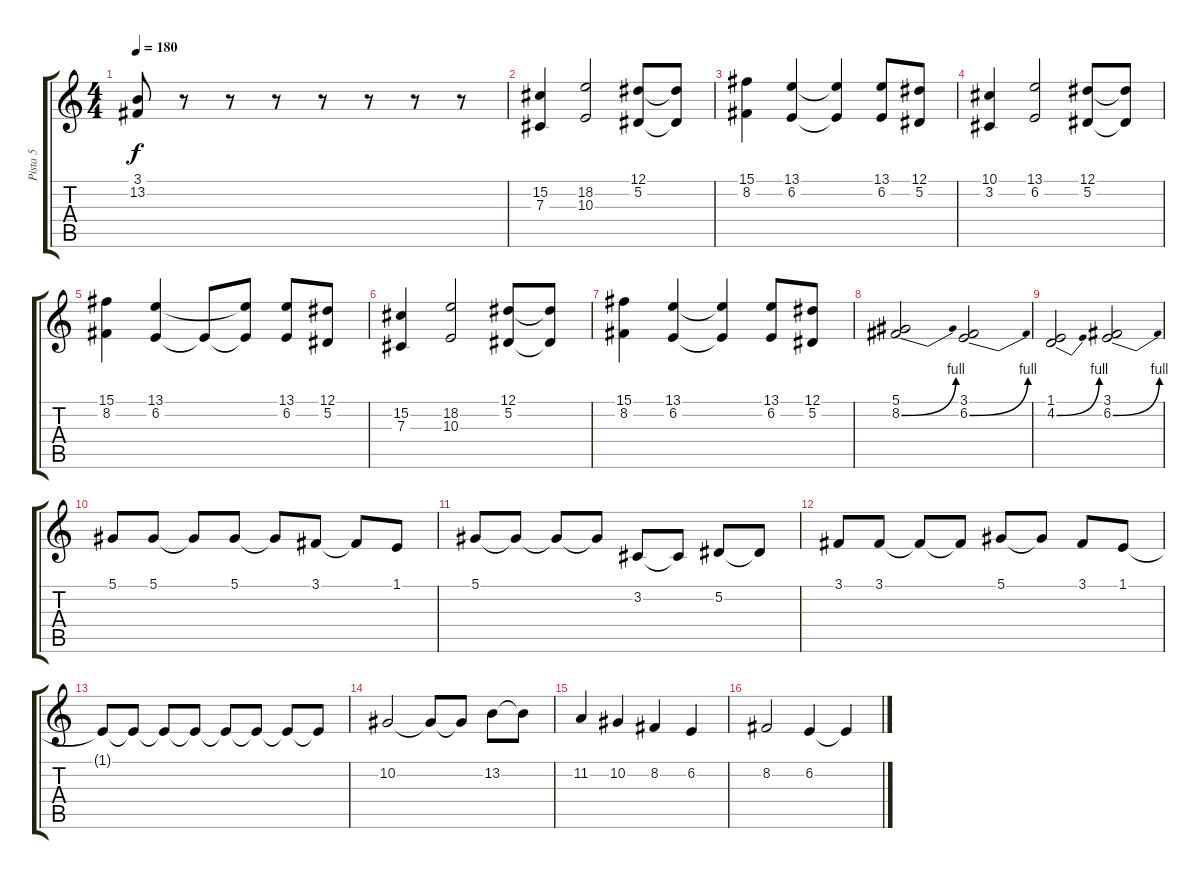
\track ("Pista 5" "Pista 5") {instrument violin}
\staff {score tabs}
\tuning (Eb4 Bb3 Gb3 Db3 Ab2 Eb2) {hide}
\ts (4 4)
\tempo 180
\clef g2
\ks c
(3.1 13.2).8{dy f} r.8 r.8 r.8 r.8 r.8 r.8 r.8 |
(15.2 7.3).4 (18.2 10.3).2 (12.1 5.2).8 (12.1{t} 5.2{t}).8 |
(15.1 8.2).4 (13.1 6.2).4 (13.1{t} 6.2{t}).4 (13.1 6.2).8 (12.1 5.2).8 |
(10.1 3.2).4 (13.1 6.2).2 (12.1 5.2).8 (12.1{t} 5.2{t}).8 |
(15.1 8.2).4 (13.1 6.2).4 6.2{t}.8 (13.1{t} 6.2{t}).8 (13.1 6.2).8 (12.1 5.2).8 |
(15.2 7.3).4 (18.2 10.3).2 (12.1 5.2).8 (12.1{t} 5.2{t}).8 |
(15.1 8.2).4 (13.1 6.2).4 (13.1{t} 6.2{t}).4 (13.1 6.2).8 (12.1 5.2).8 |
(5.1 8.2{be (bend 0 0 60 4)}).2 (3.1 6.2{be (bend 0 0 60 4)}).2 |
(1.1 4.2{be (bend 0 0 60 4)}).2 (3.1 6.2{be (bend 0 0 60 4)}).2 |
5.1.8 5.1.8 5.1{t}.8 5.1.8 5.1{t}.8 3.1.8 3.1{t}.8 1.1.8 |
5.1.8 5.1{t}.8 5.1{t}.8 5.1{t}.8 3.2.8 3.2{t}.8 5.2.8 5.2{t}.8 |
3.1.8 3.1.8 3.1{t}.8 3.1{t}.8 5.1.8 5.1{t}.8 3.1.8 1.1.8 |
1.1{t}.8 1.1{t}.8 1.1{t}.8 1.1{t}.8 1.1{t}.8 1.1{t}.8 1.1{t}.8 1.1{t}.8 |
10.2.2 10.2{t}.8 10.2{t}.8 13.2.8 13.2{t}.8 |
11.2.4 10.2.4 8.2.4 6.2.4 |
8.2.2 6.2.4 6.2{t}.4
